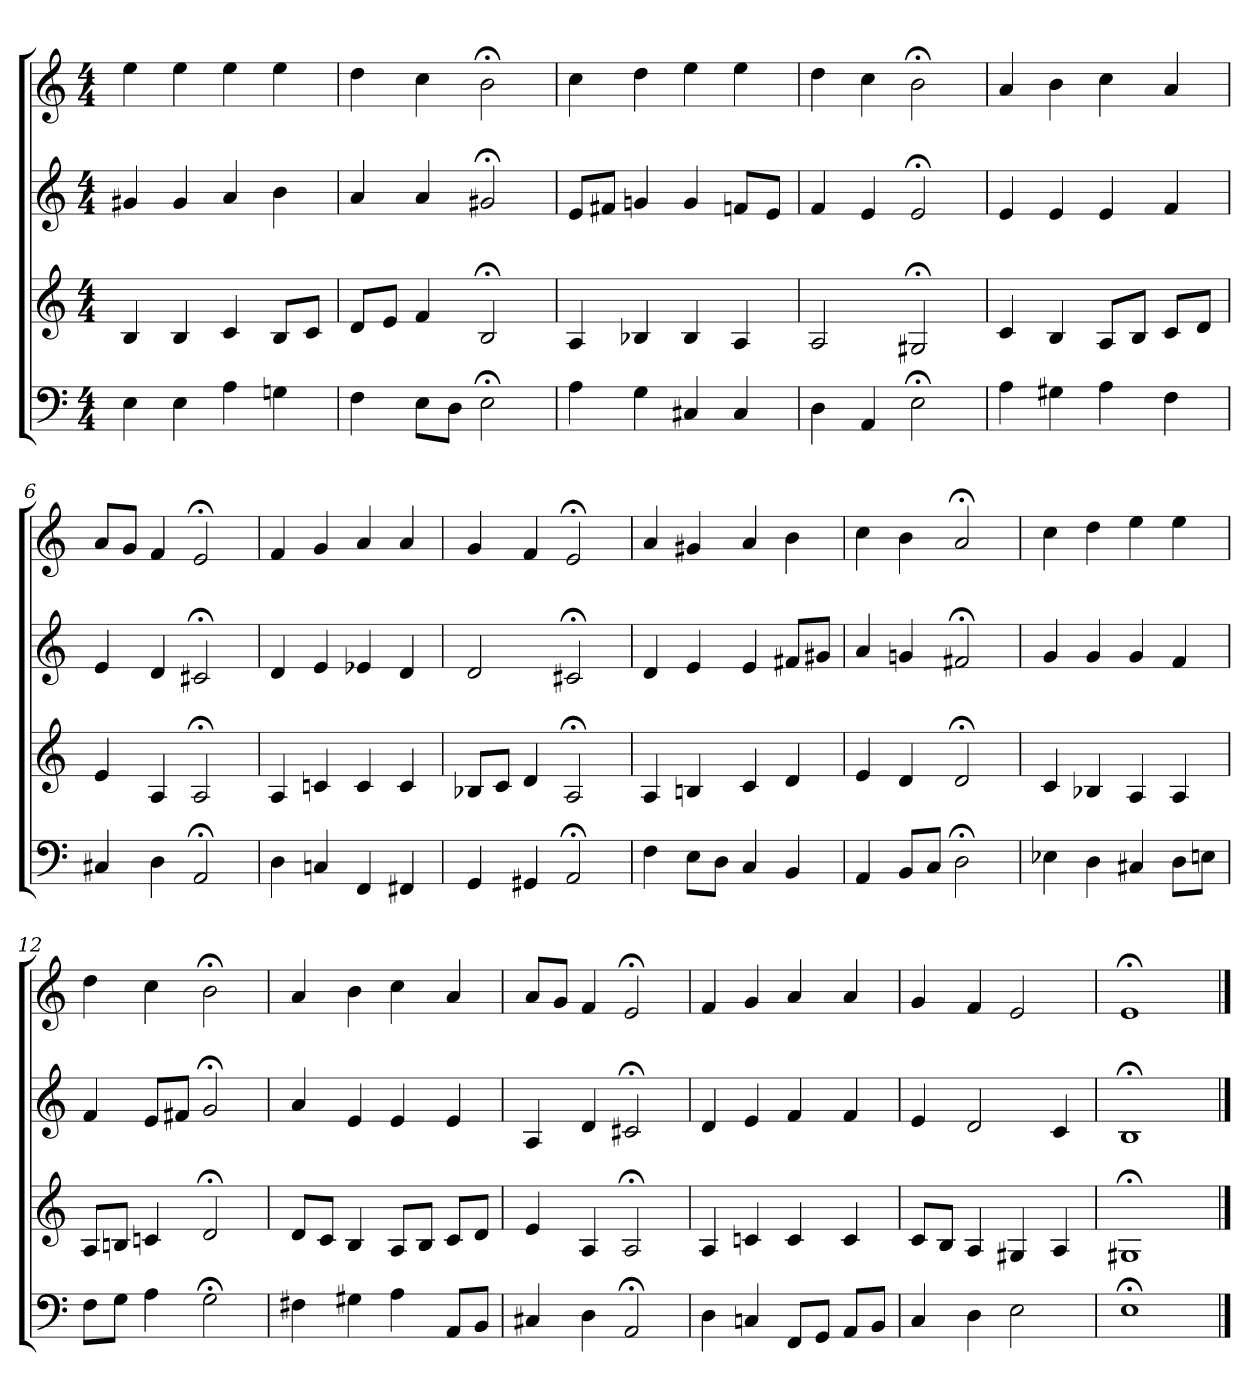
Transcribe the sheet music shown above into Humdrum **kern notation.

**kern	**kern	**kern	**kern
*part4	*part3	*part2	*part1
*staff4	*staff3	*staff2	*staff1
*clefF4	*clefG2	*clefG2	*clefG2
*M4/4	*M4/4	*M4/4	*M4/4
=1	=1	=1	=1
4E	4B	4g#X	4ee
4E	4B	4g#	4ee
4A	4c	4a	4ee
4Gn	8B/L	4b	4ee
.	8c/J	.	.
=2	=2	=2	=2
4F	8d/L	4a	4dd
.	8e/J	.	.
8E\L	4f	4a	4cc
8D\J	.	.	.
2E;<	2B;<	2g#X;<	2b;<
=3	=3	=3	=3
4A	4A	8e/L	4cc
.	.	8f#X/J	.
4G	4B-X	4gn	4dd
4C#X	4B-	4g	4ee
4C#	4A	8fn/L	4ee
.	.	8e/J	.
=4	=4	=4	=4
4D	2A	4f	4dd
4AA	.	4e	4cc
2E;<	2G#X;<	2e;<	2b;<
=5	=5	=5	=5
4A	4c	4e	4a
4G#X	4B	4e	4b
4A	8A/L	4e	4cc
.	8B/J	.	.
4F	8c/L	4f	4a
.	8d/J	.	.
=6	=6	=6	=6
4C#X	4e	4e	8a/L
.	.	.	8g/J
4D	4A	4d	4f
2AA;<	2A;<	2c#X;<	2e;<
=7	=7	=7	=7
4D	4A	4d	4f
4Cn	4cn	4e	4g
4FF	4c	4e-X	4a
4FF#X	4c	4d	4a
=8	=8	=8	=8
4GG	8B-X/L	2d	4g
.	8c/J	.	.
4GG#X	4d	.	4f
2AA;<	2A;<	2c#X;<	2e;<
=9	=9	=9	=9
4F	4A	4d	4a
8E\L	4Bn	4e	4g#X
8D\J	.	.	.
4C	4c	4e	4a
4BB	4d	8f#X/L	4b
.	.	8g#X/J	.
=10	=10	=10	=10
4AA	4e	4a	4cc
8BB/L	4d	4gn	4b
8C/J	.	.	.
2D;<	2d;<	2f#X;<	2a;<
=11	=11	=11	=11
4E-X	4c	4g	4cc
4D	4B-X	4g	4dd
4C#X	4A	4g	4ee
8D\L	4A	4f	4ee
8En\J	.	.	.
=12	=12	=12	=12
8F\L	8A/L	4f	4dd
8G\J	8Bn/J	.	.
4A	4cn	8e/L	4cc
.	.	8f#X/J	.
2G;<	2d;<	2g;<	2b;<
=13	=13	=13	=13
4F#X	8d/L	4a	4a
.	8c/J	.	.
4G#X	4B	4e	4b
4A	8A/L	4e	4cc
.	8B/J	.	.
8AA/L	8c/L	4e	4a
8BB/J	8d/J	.	.
=14	=14	=14	=14
4C#X	4e	4A	8a/L
.	.	.	8g/J
4D	4A	4d	4f
2AA;<	2A;<	2c#X;<	2e;<
=15	=15	=15	=15
4D	4A	4d	4f
4Cn	4cn	4e	4g
8FF/L	4c	4f	4a
8GG/J	.	.	.
8AA/L	4c	4f	4a
8BB/J	.	.	.
=16	=16	=16	=16
4C	8c/L	4e	4g
.	8B/J	.	.
4D	4A	2d	4f
2E	4G#X	.	2e
.	4A	4c	.
=17	=17	=17	=17
1E;<	1G#X;<	1B;<	1e;<
==	==	==	==
*-	*-	*-	*-
